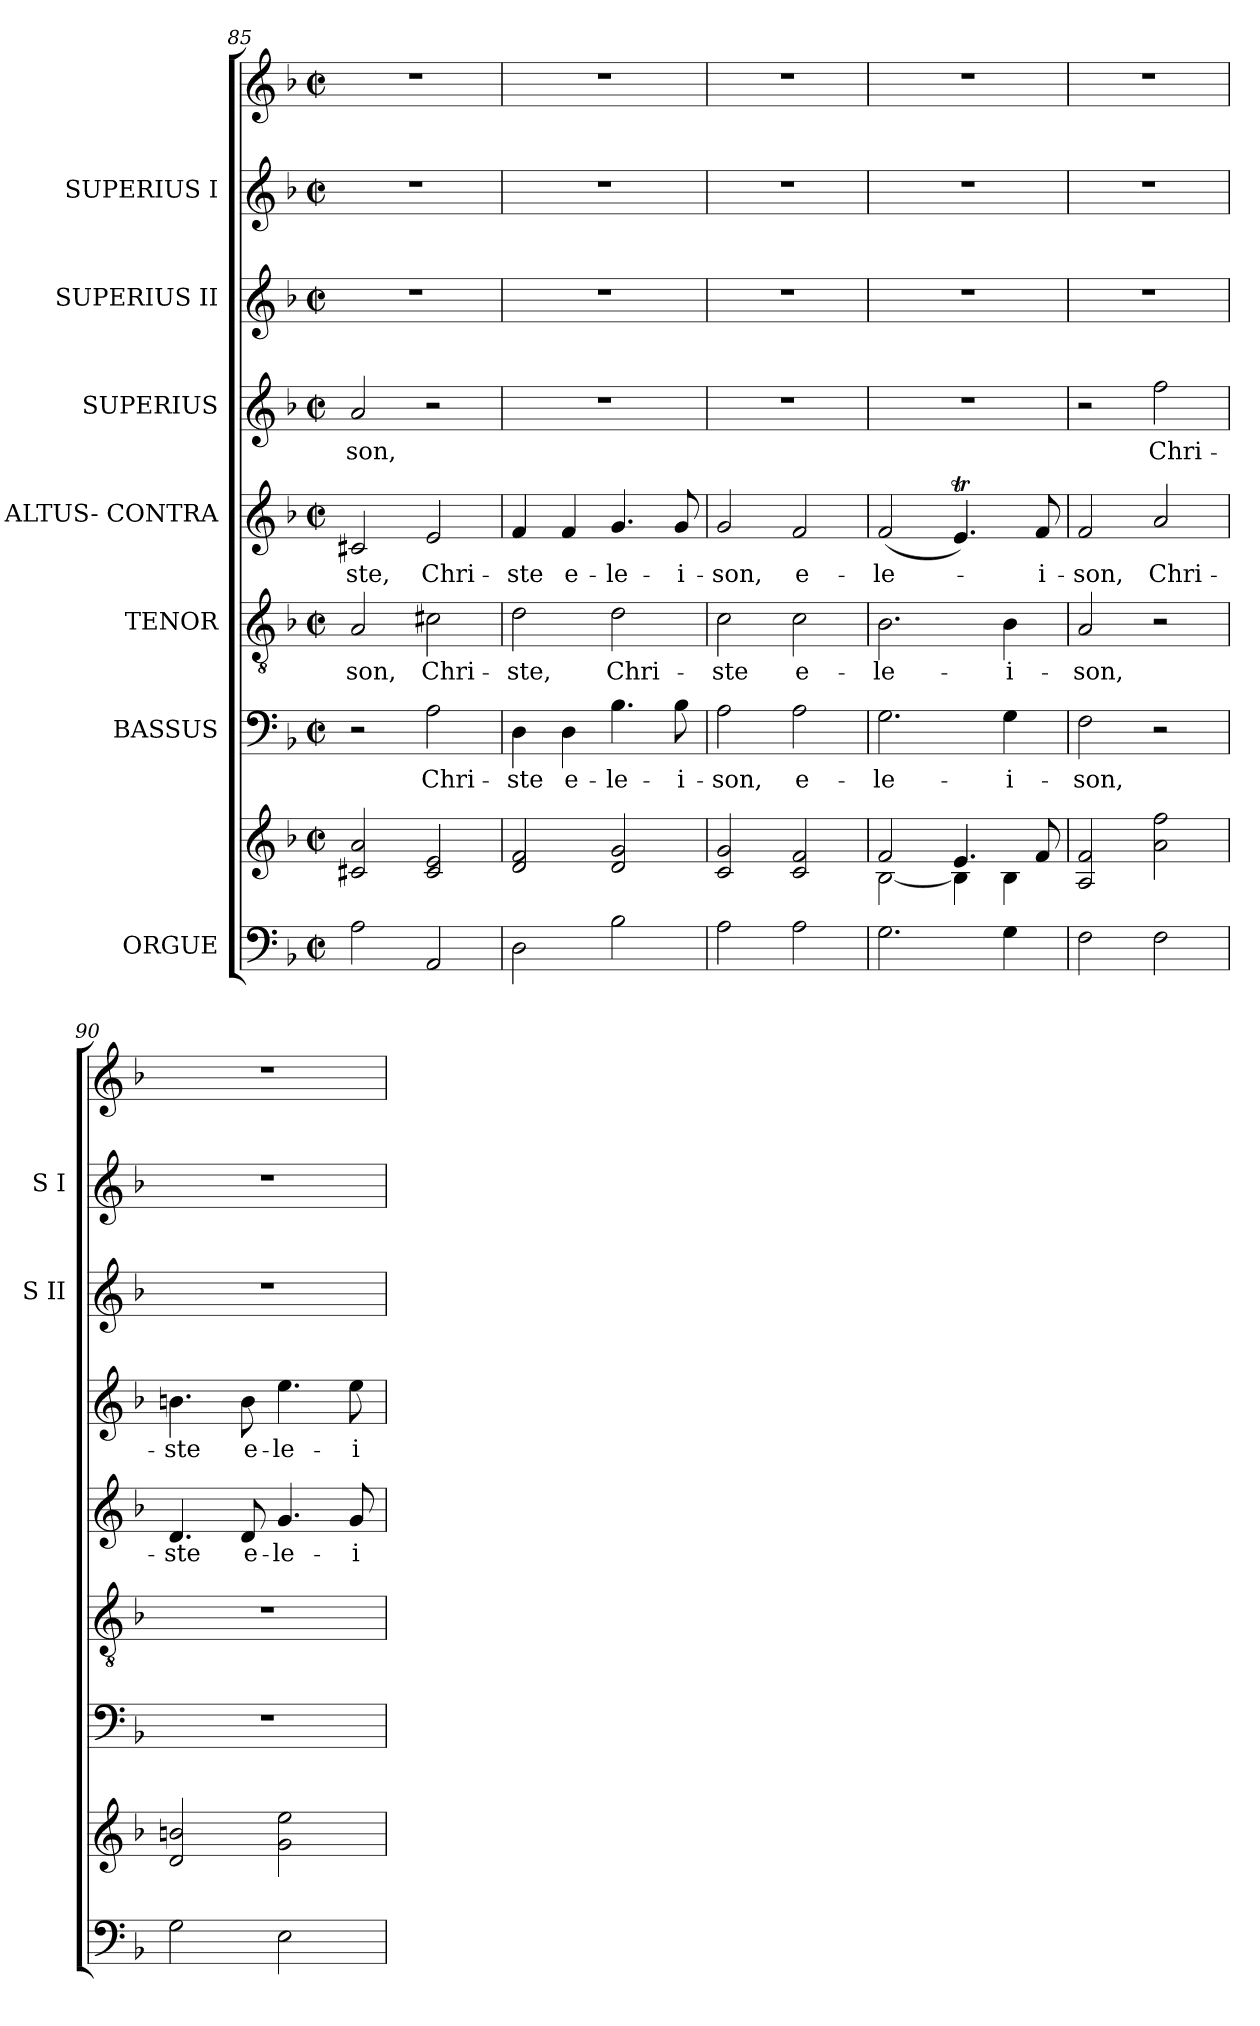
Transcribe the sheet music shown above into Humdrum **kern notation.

**kern	**kern	**kern	**text	**kern	**text	**kern	**text	**kern	**text	**kern	**kern	**kern
*part8	*part8	*part7	*part7	*part6	*part6	*part5	*part5	*part4	*part4	*part3	*part2	*part1
*staff9	*staff8	*staff7	*staff7	*staff6	*staff6	*staff5	*staff5	*staff4	*staff4	*staff3	*staff2	*staff1
*I"ORGUE	*	*I"BASSUS	*	*I"TENOR	*	*I"ALTUS- CONTRA	*	*I"SUPERIUS	*	*I"SUPERIUS II	*I"SUPERIUS I	*
*	*	*	*	*	*	*	*	*	*	*I'S II	*I'S I	*
*clefF4	*clefG2	*clefF4	*	*clefGv2	*	*clefG2	*	*clefG2	*	*clefG2	*clefG2	*clefG2
*k[b-]	*k[b-]	*k[b-]	*	*k[b-]	*	*k[b-]	*	*k[b-]	*	*k[b-]	*k[b-]	*k[b-]
*d:	*d:	*d:	*	*d:	*	*d:	*	*d:	*	*d:	*d:	*d:
*M2/2	*M2/2	*M2/2	*	*M2/2	*	*M2/2	*	*M2/2	*	*M2/2	*M2/2	*M2/2
*met(c|)	*met(c|)	*met(c|)	*	*met(c|)	*	*met(c|)	*	*met(c|)	*	*met(c|)	*met(c|)	*met(c|)
=85	=85	=85	=85	=85	=85	=85	=85	=85	=85	=85	=85	=85
!	!	!	!	!	!LO:LY:b	!	!LO:LY:b	!	!LO:LY:b	!	!	!
2A\	2c#X/ 2a/	2r	.	2A/	-son,	2c#X/	-ste,	2a/	-son,	1r	1r	1r
!	!	!	!LO:LY:b	!	!LO:LY:b	!	!LO:LY:b	!	!	!	!	!
2AA/	2c#/ 2e/	2A\	Chri-	2c#X\	Chri-	2e/	Chri-	2r	.	.	.	.
!!LO:LB:g=z
=86	=86	=86	=86	=86	=86	=86	=86	=86	=86	=86	=86	=86
!	!	!	!LO:LY:b	!	!LO:LY:b	!	!LO:LY:b	!	!	!	!	!
2D\	2d/ 2f/	4D\	-ste	2d\	-ste,	4f/	-ste	1r	.	1r	1r	1r
!	!	!	!LO:LY:b	!	!	!	!LO:LY:b	!	!	!	!	!
.	.	4D\	e-	.	.	4f/	e-	.	.	.	.	.
!	!	!	!LO:LY:b	!	!LO:LY:b	!	!LO:LY:b	!	!	!	!	!
2B-\	2d/ 2g/	4.B-\	-le-	2d\	Chri-	4.g/	-le-	.	.	.	.	.
!	!	!	!LO:LY:b	!	!	!	!LO:LY:b	!	!	!	!	!
.	.	8B-\	-i-	.	.	8g/	-i-	.	.	.	.	.
=87	=87	=87	=87	=87	=87	=87	=87	=87	=87	=87	=87	=87
!	!	!	!LO:LY:b	!	!LO:LY:b	!	!LO:LY:b	!	!	!	!	!
2A\	2c/ 2g/	2A\	-son,	2c\	-ste	2g/	-son,	1r	.	1r	1r	1r
!	!	!	!LO:LY:b	!	!LO:LY:b	!	!LO:LY:b	!	!	!	!	!
2A\	2c/ 2f/	2A\	e-	2c\	e-	2f/	e-	.	.	.	.	.
=88	=88	=88	=88	=88	=88	=88	=88	=88	=88	=88	=88	=88
*	*^	*	*	*	*	*	*	*	*	*	*	*
!	!	!	!	!LO:LY:b	!	!LO:LY:b	!	!LO:LY:b	!	!	!	!	!
2.G\	2f/	[<2B-\	2.G\	-le-	2.B-\	-le-	(<2f/	-le-	1r	.	1r	1r	1r
.	4.e/	4B-\]	.	.	.	.	4.et/)	.	.	.	.	.	.
!	!	!	!	!LO:LY:b	!	!LO:LY:b	!	!	!	!	!	!	!
4G\	.	4B-\	4G\	-i-	4B-\	-i-	.	.	.	.	.	.	.
!	!	!	!	!	!	!	!	!LO:LY:b	!	!	!	!	!
.	8f/	.	.	.	.	.	8f/	-i-	.	.	.	.	.
*	*v	*v	*	*	*	*	*	*	*	*	*	*	*
=89	=89	=89	=89	=89	=89	=89	=89	=89	=89	=89	=89	=89
!	!	!	!LO:LY:b	!	!LO:LY:b	!	!LO:LY:b	!	!	!	!	!
2F\	2A/ 2f/	2F\	-son,	2A/	-son,	2f/	-son,	2r	.	1r	1r	1r
!	!	!	!	!	!	!	!LO:LY:b	!	!LO:LY:b	!	!	!
2F\	2a\ 2ff\	2r	.	2r	.	2a/	Chri-	2ff\	Chri-	.	.	.
=90	=90	=90	=90	=90	=90	=90	=90	=90	=90	=90	=90	=90
!	!	!	!	!	!	!	!LO:LY:b	!	!LO:LY:b	!	!	!
2G\	2d/ 2bn/	1r	.	1r	.	4.d/	-ste	4.bn\	-ste	1r	1r	1r
!	!	!	!	!	!	!	!LO:LY:b	!	!LO:LY:b	!	!	!
.	.	.	.	.	.	8d/	e-	8b\	e-	.	.	.
!	!	!	!	!	!	!	!LO:LY:b	!	!LO:LY:b	!	!	!
2E\	2g\ 2ee\	.	.	.	.	4.g/	-le-	4.ee\	-le-	.	.	.
!	!	!	!	!	!	!	!LO:LY:b	!	!LO:LY:b	!	!	!
.	.	.	.	.	.	8g/	-i-	8ee\	-i-	.	.	.
=	=	=	=	=	=	=	=	=	=	=	=	=
*-	*-	*-	*-	*-	*-	*-	*-	*-	*-	*-	*-	*-
